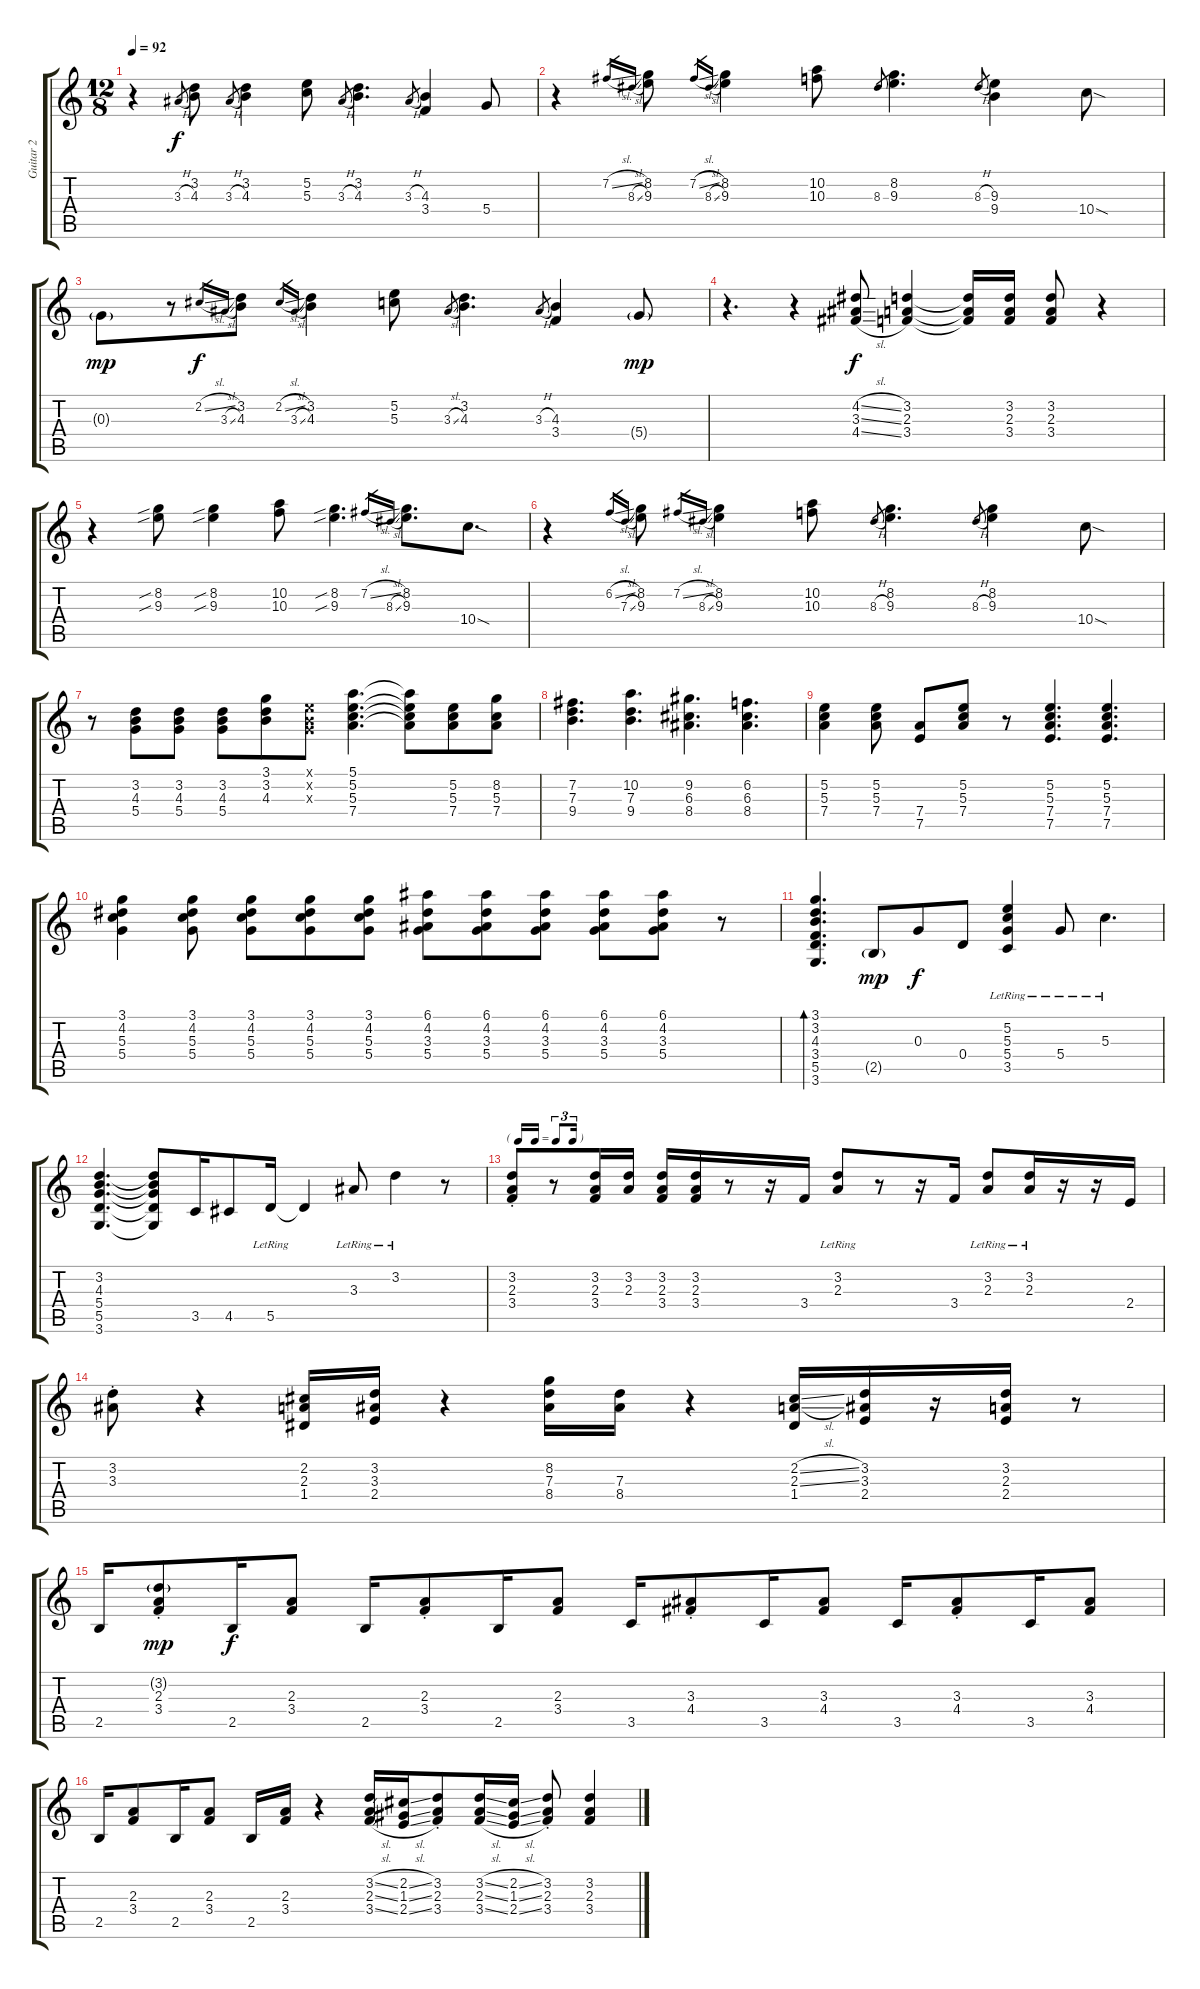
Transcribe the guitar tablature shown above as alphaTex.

\track ("Guitar 2" "Guitar 2") {instrument overdrivenguitar}
\staff {score tabs}
\tuning (E4 B3 G3 D3 A2 E2) {hide}
\ts (12 8)
\tempo 92
\clef g2
\ks c
r.4{dy f} 3.3{h}.8{gr} (3.2 4.3).8 3.3{h}.8{gr} (3.2 4.3).4 (5.2 5.3).8 3.3{h}.8{gr} (3.2 4.3).4{d} 3.3{h}.8{gr} (4.3 3.4).4 5.4.8 |
r.4 7.2{sl}.16{gr} 8.3{sl}.16{gr} (8.2 9.3).8 7.2{sl}.16{gr} 8.3{sl}.16{gr} (8.2 9.3).4 (10.2 10.3).8 8.3.8{gr} (8.2 9.3).4{d} 8.3{h}.8{gr} (9.3 9.4).4 10.4{sod}.8 |
0.3{g}.8{dy mp} r.8 2.2{sl}.16{gr dy f} 3.3{sl}.16{gr} (3.2 4.3).8 2.2{sl}.16{gr} 3.3{sl}.16{gr} (3.2 4.3).4 (5.2 5.3).8 3.3{sl}.8{gr} (3.2 4.3).4{d} 3.3{h}.8{gr} (4.3 3.4).4 5.4{g}.8{dy mp} |
r.4{d} r.4 (4.2{sl} 3.3{sl} 4.4{sl}).8{dy f} (3.2 2.3 3.4).4 (3.2{t} 2.3{t} 3.4{t}).16 (3.2 2.3 3.4).16 (3.2 2.3 3.4).8 r.4 |
r.4 (8.2{sib} 9.3{sib}).8 (8.2{sib} 9.3{sib}).4 (10.2 10.3).8 (8.2{sib} 9.3{sib}).4{d} 7.2{sl}.16{gr} 8.3{sl}.16{gr} (8.2 9.3).8{d} 10.4{sod}.8{d} |
r.4 6.2{sl}.16{gr} 7.3{sl}.16{gr} (8.2 9.3).8 7.2{sl}.16{gr} 8.3{sl}.16{gr} (8.2 9.3).4 (10.2 10.3).8 8.3{h}.8{gr} (8.2 9.3).4{d} 8.3{h}.8{gr} (8.2 9.3).4 10.4{sod}.8 |
r.8 (3.2 4.3 5.4).8 (3.2 4.3 5.4).8 (3.2 4.3 5.4).8 (3.1 3.2 4.3).8 (0.1{x} 0.2{x} 0.3{x}).8 (5.1 5.2 5.3 7.4).4{d} (5.1{t} 5.2{t} 5.3{t} 7.4{t}).8 (5.2 5.3 7.4).8 (8.2 5.3 7.4).8 |
(7.2 7.3 9.4).4{d} (10.2 7.3 9.4).4{d} (9.2 6.3 8.4).4{d} (6.2 6.3 8.4).4{d} |
(5.2 5.3 7.4).4 (5.2 5.3 7.4).8 (7.4 7.5).8 (5.2 5.3 7.4).8 r.8 (5.2 5.3 7.4 7.5).4{d} (5.2 5.3 7.4 7.5).4{d} |
(3.1 4.2 5.3 5.4).4 (3.1 4.2 5.3 5.4).8 (3.1 4.2 5.3 5.4).8 (3.1 4.2 5.3 5.4).8 (3.1 4.2 5.3 5.4).8 (6.1 4.2 3.3 5.4).8 (6.1 4.2 3.3 5.4).8 (6.1 4.2 3.3 5.4).8 (6.1 4.2 3.3 5.4).8 (6.1 4.2 3.3 5.4).8 r.8 |
(3.1 3.2 4.3 3.4 5.5 3.6).4{d bd 240} 2.5{g}.8{dy mp} 0.3.8{dy f} 0.4.8 (5.2{lr} 5.3{lr} 5.4{lr} 3.5{lr}).4 5.4{lr}.8 5.3{lr}.4{d} |
(3.2 4.3 5.4 5.5 3.6).4{d} (3.2{t} 4.3{t} 5.4{t} 5.5{t} 3.6{t}).8 3.5.16 4.5.8 5.5{lr}.16 5.5{t}.4 3.3{lr}.8 3.2{lr}.4 r.8 |
\tf triplet16th
(3.2 2.3 3.4{st}).8 r.8 (3.2 2.3 3.4).16 (3.2 2.3).16 (3.2 2.3 3.4).16 (3.2 2.3 3.4).16 r.8 r.16 3.4.16 (3.2{lr} 2.3{lr}).8 r.8 r.16 3.4.16 (3.2{lr} 2.3{lr}).8 (3.2{lr} 2.3{lr}).16 r.16 r.16 2.4.16 |
(3.2{st} 3.3).8 r.4 (2.2 2.3 1.4).16 (3.2 3.3 2.4).16 r.4 (8.2 7.3 8.4).16 (7.3 8.4).16 r.4 (2.2{sl} 2.3{sl} 1.4).16 (3.2 3.3 2.4).16 r.16 (3.2 2.3 2.4).16 r.8 |
2.5.16 (3.2{g} 2.3 3.4{st}).8{dy mp} 2.5.16{dy f} (2.3 3.4).8 2.5.16 (2.3 3.4{st}).8 2.5.16 (2.3 3.4).8 3.5.16 (3.3 4.4{st}).8 3.5.16 (3.3 4.4).8 3.5.16 (3.3 4.4{st}).8 3.5.16 (3.3 4.4).8 |
2.5.16 (2.3 3.4).8 2.5.16 (2.3 3.4).8 2.5.16 (2.3 3.4).16 r.4 (3.2{sl} 2.3{sl} 3.4{sl}).16 (2.2{sl} 1.3{sl} 2.4{sl}).16 (3.2 2.3 3.4{st}).8 (3.2{sl} 2.3{sl} 3.4{sl}).16 (2.2{sl} 1.3{sl} 2.4{sl}).16 (3.2 2.3 3.4{st}).8 (3.2 2.3 3.4).4
